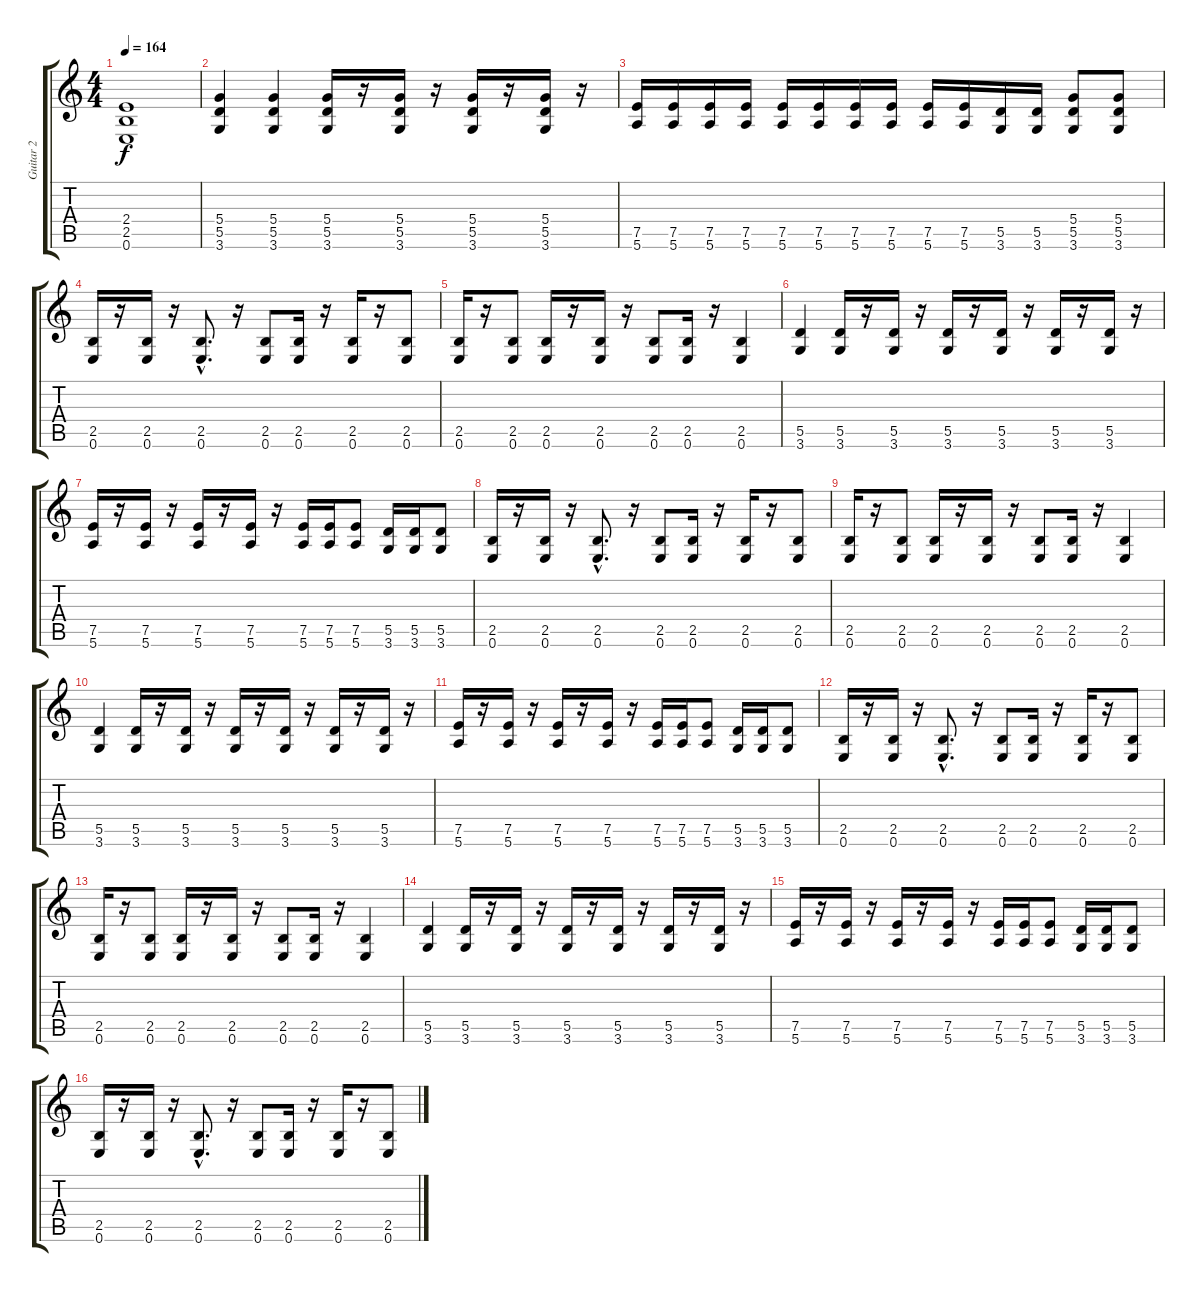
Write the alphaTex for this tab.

\track ("Guitar 2" "Guitar 2") {instrument distortionguitar}
\staff {score tabs}
\tuning (E4 B3 G3 D3 A2 E2) {hide}
\ts (4 4)
\tempo 164
\clef g2
\ks c
(2.4{t} 2.5{t} 0.6{t}).1{dy f} |
(5.4 5.5 3.6).4 (5.4 5.5 3.6).4 (5.4 5.5 3.6).16 r.16 (5.4 5.5 3.6).16 r.16 (5.4 5.5 3.6).16 r.16 (5.4 5.5 3.6).16 r.16 |
(7.5 5.6).16 (7.5 5.6).16 (7.5 5.6).16 (7.5 5.6).16 (7.5 5.6).16 (7.5 5.6).16 (7.5 5.6).16 (7.5 5.6).16 (7.5 5.6).16 (7.5 5.6).16 (5.5 3.6).16 (5.5 3.6).16 (5.4 5.5 3.6).8 (5.4 5.5 3.6).8 |
(2.5 0.6).16 r.16 (2.5 0.6).16 r.16 (2.5{hac} 0.6{hac}).8{d} r.16 (2.5 0.6).8 (2.5 0.6).16 r.16 (2.5 0.6).16 r.16 (2.5 0.6).8 |
(2.5 0.6).16 r.16 (2.5 0.6).8 (2.5 0.6).16 r.16 (2.5 0.6).16 r.16 (2.5 0.6).8 (2.5 0.6).16 r.16 (2.5 0.6).4 |
(5.5 3.6).4 (5.5 3.6).16 r.16 (5.5 3.6).16 r.16 (5.5 3.6).16 r.16 (5.5 3.6).16 r.16 (5.5 3.6).16 r.16 (5.5 3.6).16 r.16 |
(7.5 5.6).16 r.16 (7.5 5.6).16 r.16 (7.5 5.6).16 r.16 (7.5 5.6).16 r.16 (7.5 5.6).16 (7.5 5.6).16 (7.5 5.6).8 (5.5 3.6).16 (5.5 3.6).16 (5.5 3.6).8 |
(2.5 0.6).16 r.16 (2.5 0.6).16 r.16 (2.5{hac} 0.6{hac}).8{d} r.16 (2.5 0.6).8 (2.5 0.6).16 r.16 (2.5 0.6).16 r.16 (2.5 0.6).8 |
(2.5 0.6).16 r.16 (2.5 0.6).8 (2.5 0.6).16 r.16 (2.5 0.6).16 r.16 (2.5 0.6).8 (2.5 0.6).16 r.16 (2.5 0.6).4 |
(5.5 3.6).4 (5.5 3.6).16 r.16 (5.5 3.6).16 r.16 (5.5 3.6).16 r.16 (5.5 3.6).16 r.16 (5.5 3.6).16 r.16 (5.5 3.6).16 r.16 |
(7.5 5.6).16 r.16 (7.5 5.6).16 r.16 (7.5 5.6).16 r.16 (7.5 5.6).16 r.16 (7.5 5.6).16 (7.5 5.6).16 (7.5 5.6).8 (5.5 3.6).16 (5.5 3.6).16 (5.5 3.6).8 |
(2.5 0.6).16 r.16 (2.5 0.6).16 r.16 (2.5{hac} 0.6{hac}).8{d} r.16 (2.5 0.6).8 (2.5 0.6).16 r.16 (2.5 0.6).16 r.16 (2.5 0.6).8 |
(2.5 0.6).16 r.16 (2.5 0.6).8 (2.5 0.6).16 r.16 (2.5 0.6).16 r.16 (2.5 0.6).8 (2.5 0.6).16 r.16 (2.5 0.6).4 |
(5.5 3.6).4 (5.5 3.6).16 r.16 (5.5 3.6).16 r.16 (5.5 3.6).16 r.16 (5.5 3.6).16 r.16 (5.5 3.6).16 r.16 (5.5 3.6).16 r.16 |
(7.5 5.6).16 r.16 (7.5 5.6).16 r.16 (7.5 5.6).16 r.16 (7.5 5.6).16 r.16 (7.5 5.6).16 (7.5 5.6).16 (7.5 5.6).8 (5.5 3.6).16 (5.5 3.6).16 (5.5 3.6).8 |
(2.5 0.6).16 r.16 (2.5 0.6).16 r.16 (2.5{hac} 0.6{hac}).8{d} r.16 (2.5 0.6).8 (2.5 0.6).16 r.16 (2.5 0.6).16 r.16 (2.5 0.6).8
